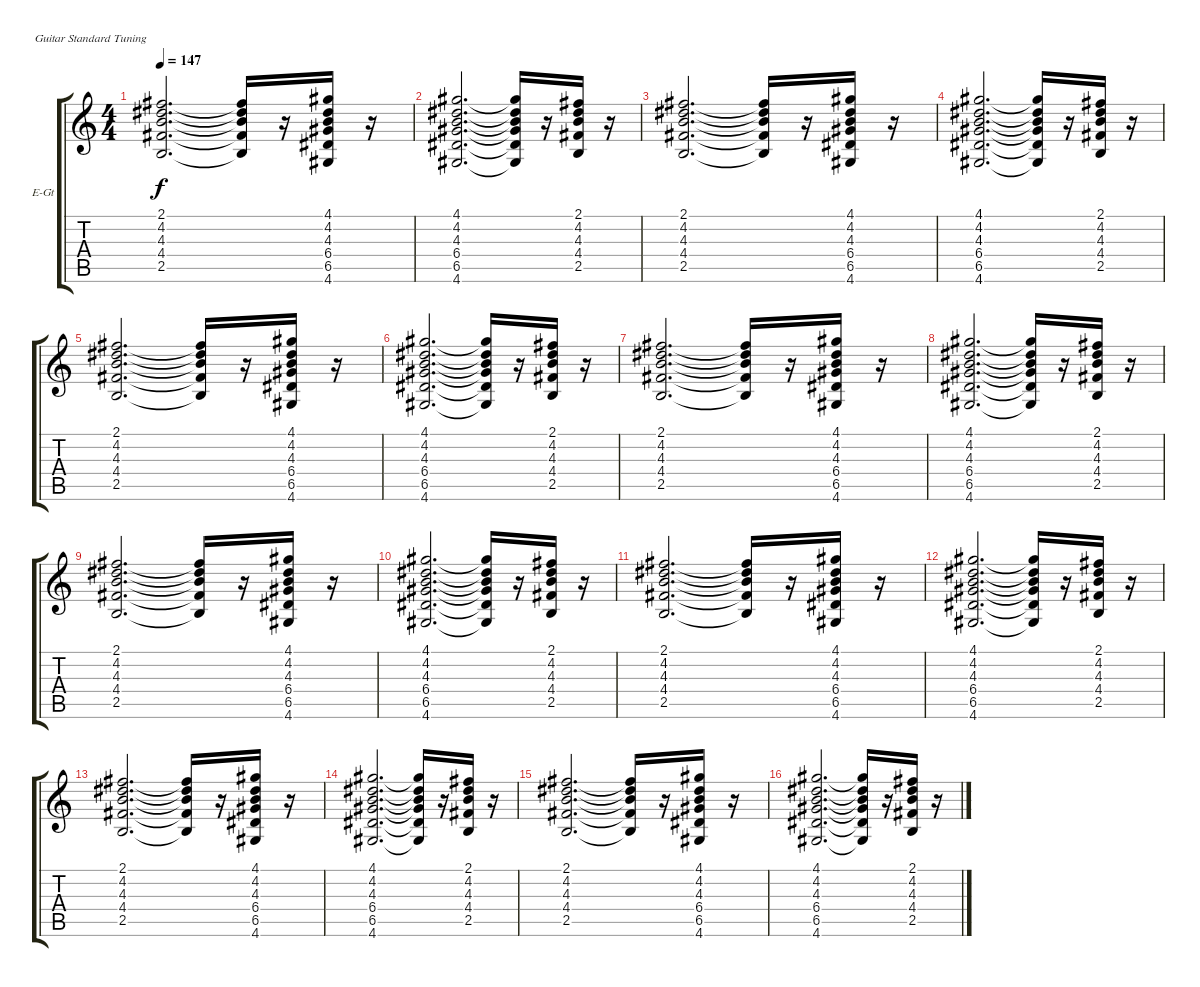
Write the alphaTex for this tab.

\bracketExtendMode groupsimilarinstruments
\firstSystemTrackNameOrientation horizontal
\otherSystemsTrackNameOrientation horizontal
\track ("Guitar 2" "E-Gt") {instrument overdrivenguitar}
\staff {score tabs}
\tuning (E4 B3 G3 D3 A2 E2)
\ts (4 4)
\tempo 147
\clef g2
\ks c
(2.1 4.2 4.3 4.4 2.5).2{d dy f} (2.1{t} 4.2{t} 4.3{t} 4.4{t} 2.5{t}).16 r.16 (4.1 4.2 4.3 6.4 6.5 4.6).16 r.16 |
(4.1 4.2 4.3 6.4 6.5 4.6).2{d} (4.1{t} 4.2{t} 4.3{t} 6.4{t} 6.5{t} 4.6{t}).16 r.16 (2.1 4.2 4.3 4.4 2.5).16 r.16 |
(2.1 4.2 4.3 4.4 2.5).2{d} (2.1{t} 4.2{t} 4.3{t} 4.4{t} 2.5{t}).16 r.16 (4.1 4.2 4.3 6.4 6.5 4.6).16 r.16 |
(4.1 4.2 4.3 6.4 6.5 4.6).2{d} (4.1{t} 4.2{t} 4.3{t} 6.4{t} 6.5{t} 4.6{t}).16 r.16 (2.1 4.2 4.3 4.4 2.5).16 r.16 |
(2.1 4.2 4.3 4.4 2.5).2{d} (2.1{t} 4.2{t} 4.3{t} 4.4{t} 2.5{t}).16 r.16 (4.1 4.2 4.3 6.4 6.5 4.6).16 r.16 |
(4.1 4.2 4.3 6.4 6.5 4.6).2{d} (4.1{t} 4.2{t} 4.3{t} 6.4{t} 6.5{t} 4.6{t}).16 r.16 (2.1 4.2 4.3 4.4 2.5).16 r.16 |
(2.1 4.2 4.3 4.4 2.5).2{d} (2.1{t} 4.2{t} 4.3{t} 4.4{t} 2.5{t}).16 r.16 (4.1 4.2 4.3 6.4 6.5 4.6).16 r.16 |
(4.1 4.2 4.3 6.4 6.5 4.6).2{d} (4.1{t} 4.2{t} 4.3{t} 6.4{t} 6.5{t} 4.6{t}).16 r.16 (2.1 4.2 4.3 4.4 2.5).16 r.16 |
(2.1 4.2 4.3 4.4 2.5).2{d} (2.1{t} 4.2{t} 4.3{t} 4.4{t} 2.5{t}).16 r.16 (4.1 4.2 4.3 6.4 6.5 4.6).16 r.16 |
(4.1 4.2 4.3 6.4 6.5 4.6).2{d} (4.1{t} 4.2{t} 4.3{t} 6.4{t} 6.5{t} 4.6{t}).16 r.16 (2.1 4.2 4.3 4.4 2.5).16 r.16 |
(2.1 4.2 4.3 4.4 2.5).2{d} (2.1{t} 4.2{t} 4.3{t} 4.4{t} 2.5{t}).16 r.16 (4.1 4.2 4.3 6.4 6.5 4.6).16 r.16 |
(4.1 4.2 4.3 6.4 6.5 4.6).2{d} (4.1{t} 4.2{t} 4.3{t} 6.4{t} 6.5{t} 4.6{t}).16 r.16 (2.1 4.2 4.3 4.4 2.5).16 r.16 |
(2.1 4.2 4.3 4.4 2.5).2{d} (2.1{t} 4.2{t} 4.3{t} 4.4{t} 2.5{t}).16 r.16 (4.1 4.2 4.3 6.4 6.5 4.6).16 r.16 |
(4.1 4.2 4.3 6.4 6.5 4.6).2{d} (4.1{t} 4.2{t} 4.3{t} 6.4{t} 6.5{t} 4.6{t}).16 r.16 (2.1 4.2 4.3 4.4 2.5).16 r.16 |
(2.1 4.2 4.3 4.4 2.5).2{d} (2.1{t} 4.2{t} 4.3{t} 4.4{t} 2.5{t}).16 r.16 (4.1 4.2 4.3 6.4 6.5 4.6).16 r.16 |
(4.1 4.2 4.3 6.4 6.5 4.6).2{d} (4.1{t} 4.2{t} 4.3{t} 6.4{t} 6.5{t} 4.6{t}).16 r.16 (2.1 4.2 4.3 4.4 2.5).16 r.16
